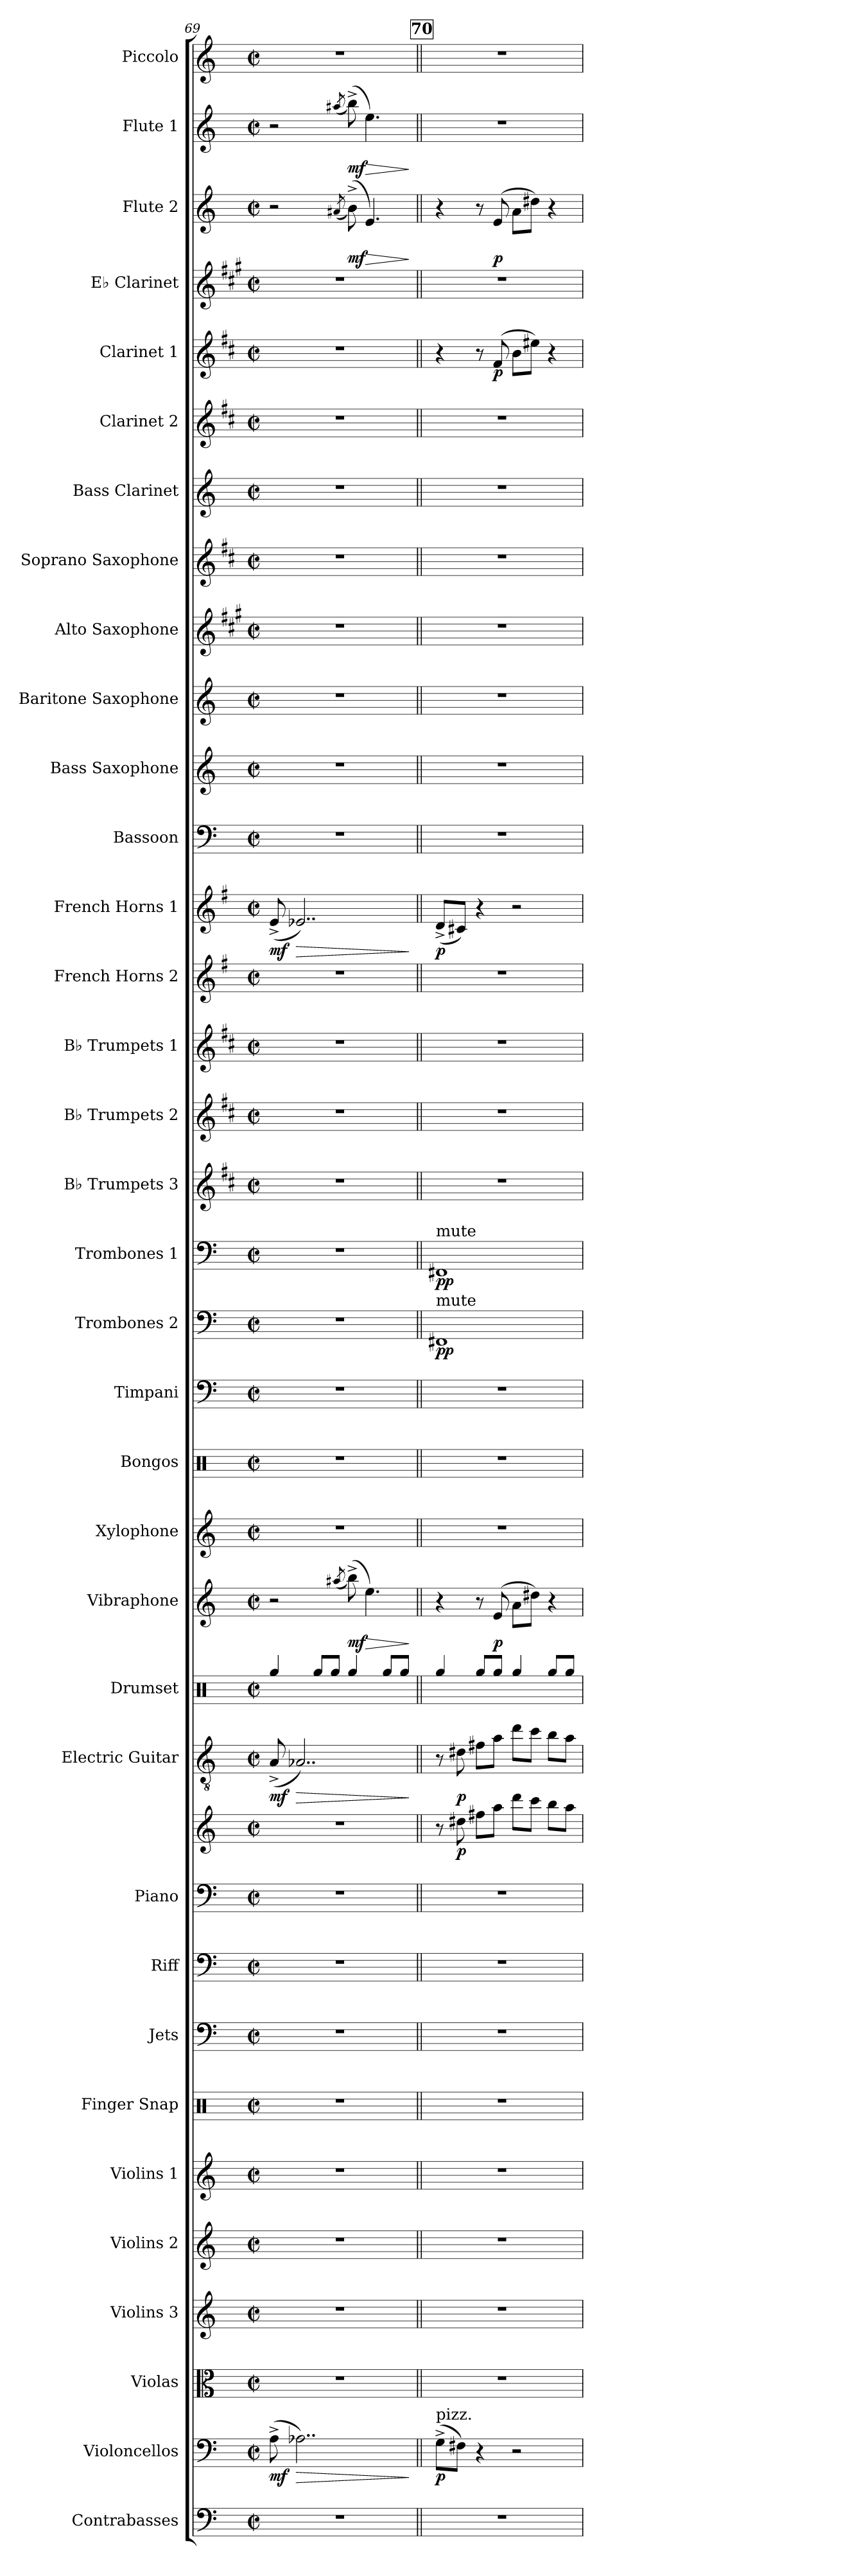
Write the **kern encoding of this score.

**kern	**kern	**dynam	**kern	**kern	**kern	**kern	**kern	**kern	**kern	**kern	**kern	**dynam	**kern	**dynam	**kern	**kern	**dynam	**kern	**kern	**kern	**kern	**dynam	**kern	**dynam	**kern	**kern	**kern	**kern	**kern	**dynam	**kern	**kern	**kern	**kern	**kern	**kern	**kern	**kern	**dynam	**kern	**kern	**dynam	**kern	**dynam	**kern
*part35	*part34	*part34	*part33	*part32	*part31	*part30	*part29	*part28	*part27	*part26	*part26	*part26	*part25	*part25	*part24	*part23	*part23	*part22	*part21	*part20	*part19	*part19	*part18	*part18	*part17	*part16	*part15	*part14	*part13	*part13	*part12	*part11	*part10	*part9	*part8	*part7	*part6	*part5	*part5	*part4	*part3	*part3	*part2	*part2	*part1
*staff36	*staff35	*staff35	*staff34	*staff33	*staff32	*staff31	*staff30	*staff29	*staff28	*staff27	*staff26	*staff26/27	*staff25	*staff25	*staff24	*staff23	*staff23	*staff22	*staff21	*staff20	*staff19	*staff19	*staff18	*staff18	*staff17	*staff16	*staff15	*staff14	*staff13	*staff13	*staff12	*staff11	*staff10	*staff9	*staff8	*staff7	*staff6	*staff5	*staff5	*staff4	*staff3	*staff3	*staff2	*staff2	*staff1
*I"Contrabasses	*I"Violoncellos	*	*I"Violas	*I"Violins 3	*I"Violins 2	*I"Violins 1	*I"Finger Snap	*I"Jets	*I"Riff	*I"Piano	*	*	*I"Electric Guitar	*	*I"Drumset	*I"Vibraphone	*	*I"Xylophone	*I"Bongos	*I"Timpani	*I"Trombones 2	*	*I"Trombones 1	*	*I"B♭ Trumpets 3	*I"B♭ Trumpets 2	*I"B♭ Trumpets 1	*I"French Horns 2	*I"French Horns 1	*	*I"Bassoon	*I"Bass Saxophone	*I"Baritone Saxophone	*I"Alto Saxophone	*I"Soprano Saxophone	*I"Bass Clarinet	*I"Clarinet 2	*I"Clarinet 1	*	*I"E♭ Clarinet	*I"Flute 2	*	*I"Flute 1	*	*I"Piccolo
*I'Cbs.	*I'Vcs.	*	*I'Vlas.	*I'Vlns. 3	*I'Vlns. 2	*I'Vlns. 1	*I'Fi. Sna.	*I'J.	*I'R.	*I'Pno.	*	*	*I'El. Guit.	*	*I'D. Set	*I'Vib.	*	*I'Xyl.	*I'Bon.	*I'Timp.	*I'Tbns. 2	*	*I'Tbns. 1	*	*I'B♭ Tpts. 3	*I'B♭ Tpts. 2	*I'B♭ Tpts. 1	*I'F Hns. 2	*I'F Hns. 1	*	*I'Bsn.	*I'Bs. Sax.	*I'Bar. Sax.	*I'A. Sax.	*I'S. Sax.	*I'B. Cl.	*I'Cl. 2	*I'Cl. 1	*	*I'E♭ Cl.	*I'Fl. 2	*	*I'Fl. 1	*	*I'Picc.
*clefF4	*clefF4	*	*clefC3	*clefG2	*clefG2	*clefG2	*clefX	*clefF4	*clefF4	*clefF4	*clefG2	*	*clefGv2	*	*clefX	*clefG2	*	*clefG2	*clefX	*clefF4	*clefF4	*	*clefF4	*	*clefG2	*clefG2	*clefG2	*clefG2	*clefG2	*	*clefF4	*clefG2	*clefG2	*clefG2	*clefG2	*clefG2	*clefG2	*clefG2	*	*clefG2	*clefG2	*	*clefG2	*	*clefG2
*ITrd7c12	*	*	*	*	*	*	*	*	*	*	*	*	*	*	*	*	*	*ITrd-7c-12	*	*	*	*	*	*	*ITrd1c2	*ITrd1c2	*ITrd1c2	*ITrd4c7	*ITrd4c7	*	*	*ITrd15c26	*ITrd12c21	*ITrd5c9	*ITrd1c2	*ITrd8c14	*ITrd1c2	*ITrd1c2	*	*ITrd-2c-3	*	*	*	*	*ITrd-7c-12
*k[]	*k[]	*	*k[]	*k[]	*k[]	*k[]	*k[]	*k[]	*k[]	*k[]	*k[]	*	*k[]	*	*k[]	*k[]	*	*k[]	*k[]	*k[]	*k[]	*	*k[]	*	*k[]	*k[]	*k[]	*k[]	*k[]	*	*k[]	*k[]	*k[]	*k[]	*k[]	*k[]	*k[]	*k[]	*	*k[]	*k[]	*	*k[]	*	*k[]
*M2/2	*M2/2	*	*M2/2	*M2/2	*M2/2	*M2/2	*M2/2	*M2/2	*M2/2	*M2/2	*M2/2	*	*M2/2	*	*M2/2	*M2/2	*	*M2/2	*M2/2	*M2/2	*M2/2	*	*M2/2	*	*M2/2	*M2/2	*M2/2	*M2/2	*M2/2	*	*M2/2	*M2/2	*M2/2	*M2/2	*M2/2	*M2/2	*M2/2	*M2/2	*	*M2/2	*M2/2	*	*M2/2	*	*M2/2
*met(c|)	*met(c|)	*	*met(c|)	*met(c|)	*met(c|)	*met(c|)	*met(c|)	*met(c|)	*met(c|)	*met(c|)	*met(c|)	*	*met(c|)	*	*met(c|)	*met(c|)	*	*met(c|)	*met(c|)	*met(c|)	*met(c|)	*	*met(c|)	*	*met(c|)	*met(c|)	*met(c|)	*met(c|)	*met(c|)	*	*met(c|)	*met(c|)	*met(c|)	*met(c|)	*met(c|)	*met(c|)	*met(c|)	*met(c|)	*	*met(c|)	*met(c|)	*	*met(c|)	*	*met(c|)
=69	=69	=69	=69	=69	=69	=69	=69	=69	=69	=69	=69	=69	=69	=69	=69	=69	=69	=69	=69	=69	=69	=69	=69	=69	=69	=69	=69	=69	=69	=69	=69	=69	=69	=69	=69	=69	=69	=69	=69	=69	=69	=69	=69	=69	=69
!	!	!LO:DY:b	!	!	!	!	!	!	!	!	!	!	!	!LO:DY:b	!	!	!	!	!	!	!	!	!	!	!	!	!	!	!	!LO:DY:b	!	!	!	!	!	!	!	!	!	!	!	!	!	!	!
1r	(>8A^\	mf	1r	1r	1r	1r	1r	1r	1r	1r	1r	.	(<8A^/	mf	4Rgg/	2r	.	1r	1r	1r	1r	.	1r	.	1r	1r	1r	1r	(<8A^/	mf	1r	1r	1r	1r	1r	1r	1r	1r	.	1r	2r	.	2r	.	1r
!	!	!LO:HP:b	!	!	!	!	!	!	!	!	!	!	!	!LO:HP:b	!	!	!	!	!	!	!	!	!	!	!	!	!	!	!	!LO:HP:b	!	!	!	!	!	!	!	!	!	!	!	!	!	!	!
.	2..A-X\)	>	.	.	.	.	.	.	.	.	.	.	2..A-X/)	>	.	.	.	.	.	.	.	.	.	.	.	.	.	.	2..A-X/)	>	.	.	.	.	.	.	.	.	.	.	.	.	.	.	.
.	.	.	.	.	.	.	.	.	.	.	.	.	.	.	8Rgg/L	.	.	.	.	.	.	.	.	.	.	.	.	.	.	.	.	.	.	.	.	.	.	.	.	.	.	.	.	.	.
.	.	.	.	.	.	.	.	.	.	.	.	.	.	.	8Rgg/J	.	.	.	.	.	.	.	.	.	.	.	.	.	.	.	.	.	.	.	.	.	.	.	.	.	.	.	.	.	.
.	.	.	.	.	.	.	.	.	.	.	.	.	.	.	.	(<8qaa#X/	.	.	.	.	.	.	.	.	.	.	.	.	.	.	.	.	.	.	.	.	.	.	.	.	(<8qa#X/	.	(<8qaa#X/	.	.
!	!	!	!	!	!	!	!	!	!	!	!	!	!	!	!	!	!LO:DY:b	!	!	!	!	!	!	!	!	!	!	!	!	!	!	!	!	!	!	!	!	!	!	!	!	!LO:DY:b	!	!LO:DY:b	!
.	.	.	.	.	.	.	.	.	.	.	.	.	.	.	4Rgg/	(>8bb^\)	mf	.	.	.	.	.	.	.	.	.	.	.	.	.	.	.	.	.	.	.	.	.	.	.	(>8b^\)	mf	(>8bb^\)	mf	.
!	!	!	!	!	!	!	!	!	!	!	!	!	!	!	!	!	!LO:HP:b	!	!	!	!	!	!	!	!	!	!	!	!	!	!	!	!	!	!	!	!	!	!	!	!	!LO:HP:b	!	!LO:HP:b	!
.	.	.	.	.	.	.	.	.	.	.	.	.	.	.	.	4.ee\)	>	.	.	.	.	.	.	.	.	.	.	.	.	.	.	.	.	.	.	.	.	.	.	.	4.e/)	>	4.ee\)	>	.
.	.	.	.	.	.	.	.	.	.	.	.	.	.	.	8Rgg/L	.	.	.	.	.	.	.	.	.	.	.	.	.	.	.	.	.	.	.	.	.	.	.	.	.	.	.	.	.	.
.	.	.	.	.	.	.	.	.	.	.	.	.	.	.	8Rgg/J	.	.	.	.	.	.	.	.	.	.	.	.	.	.	.	.	.	.	.	.	.	.	.	.	.	.	.	.	.	.
.	.	]	.	.	.	.	.	.	.	.	.	.	.	]	.	.	]	.	.	.	.	.	.	.	.	.	.	.	.	]	.	.	.	.	.	.	.	.	.	.	.	]	.	]	.
!!LO:REH:place=s1:a:B:fs=14:t=70
=70||	=70||	=70||	=70||	=70||	=70||	=70||	=70||	=70||	=70||	=70||	=70||	=70||	=70||	=70||	=70||	=70||	=70||	=70||	=70||	=70||	=70||	=70||	=70||	=70||	=70||	=70||	=70||	=70||	=70||	=70||	=70||	=70||	=70||	=70||	=70||	=70||	=70||	=70||	=70||	=70||	=70||	=70||	=70||	=70||	=70||
!	!	!	!	!	!	!	!	!	!	!	!	!	!	!	!	!	!	!	!	!	!	!	!LO:TX:a:t=mute	!	!	!	!	!	!	!	!	!	!	!	!	!	!	!	!	!	!	!	!	!	!
!	!	!	!	!	!	!	!	!	!	!	!	!	!	!	!	!	!	!	!	!	!LO:TX:a:t=mute	!	!	!	!	!	!	!	!	!	!	!	!	!	!	!	!	!	!	!	!	!	!	!	!
!	!LO:TX:a:t=pizz.	!	!	!	!	!	!	!	!	!	!	!	!	!	!	!	!	!	!	!	!	!	!	!	!	!	!	!	!	!	!	!	!	!	!	!	!	!	!	!	!	!	!	!	!
!	!	!LO:DY:b	!	!	!	!	!	!	!	!	!	!	!	!	!	!	!	!	!	!	!	!LO:DY:b	!	!LO:DY:b	!	!	!	!	!	!LO:DY:b	!	!	!	!	!	!	!	!	!	!	!	!	!	!	!
1r	(>8G^\L	p	1r	1r	1r	1r	1r	1r	1r	1r	8r	.	8r	.	4Rgg/	4r	.	1r	1r	1r	1FF#X	pp	1FF#X	pp	1r	1r	1r	1r	(<8G^/L	p	1r	1r	1r	1r	1r	1r	1r	4r	.	1r	4r	.	1r	.	1r
!	!	!	!	!	!	!	!	!	!	!	!	!LO:DY:b	!	!LO:DY:b	!	!	!	!	!	!	!	!	!	!	!	!	!	!	!	!	!	!	!	!	!	!	!	!	!	!	!	!	!	!	!
.	8F#X\J)	.	.	.	.	.	.	.	.	.	8dd#X\	p	8d#X\	p	.	.	.	.	.	.	.	.	.	.	.	.	.	.	8F#X/J)	.	.	.	.	.	.	.	.	.	.	.	.	.	.	.	.
.	4r	.	.	.	.	.	.	.	.	.	8ff#X\L	.	8f#X\L	.	8Rgg/L	8r	.	.	.	.	.	.	.	.	.	.	.	.	4r	.	.	.	.	.	.	.	.	8r	.	.	8r	.	.	.	.
!	!	!	!	!	!	!	!	!	!	!	!	!	!	!	!	!	!LO:DY:b	!	!	!	!	!	!	!	!	!	!	!	!	!	!	!	!	!	!	!	!	!	!LO:DY:b	!	!	!LO:DY:b	!	!	!
.	.	.	.	.	.	.	.	.	.	.	8aa\J	.	8a\J	.	8Rgg/J	(>8e/	p	.	.	.	.	.	.	.	.	.	.	.	.	.	.	.	.	.	.	.	.	(>8e/	p	.	(>8e/	p	.	.	.
.	2r	.	.	.	.	.	.	.	.	.	8ddd\L	.	8dd\L	.	4Rgg/	8a\L	.	.	.	.	.	.	.	.	.	.	.	.	2r	.	.	.	.	.	.	.	.	8a\L	.	.	8a\L	.	.	.	.
.	.	.	.	.	.	.	.	.	.	.	8ccc\J	.	8cc\J	.	.	8dd#X\J)	.	.	.	.	.	.	.	.	.	.	.	.	.	.	.	.	.	.	.	.	.	8dd#X\J)	.	.	8dd#X\J)	.	.	.	.
.	.	.	.	.	.	.	.	.	.	.	8bb\L	.	8b\L	.	8Rgg/L	4r	.	.	.	.	.	.	.	.	.	.	.	.	.	.	.	.	.	.	.	.	.	4r	.	.	4r	.	.	.	.
.	.	.	.	.	.	.	.	.	.	.	8aa\J	.	8a\J	.	8Rgg/J	.	.	.	.	.	.	.	.	.	.	.	.	.	.	.	.	.	.	.	.	.	.	.	.	.	.	.	.	.	.
=	=	=	=	=	=	=	=	=	=	=	=	=	=	=	=	=	=	=	=	=	=	=	=	=	=	=	=	=	=	=	=	=	=	=	=	=	=	=	=	=	=	=	=	=	=
*-	*-	*-	*-	*-	*-	*-	*-	*-	*-	*-	*-	*-	*-	*-	*-	*-	*-	*-	*-	*-	*-	*-	*-	*-	*-	*-	*-	*-	*-	*-	*-	*-	*-	*-	*-	*-	*-	*-	*-	*-	*-	*-	*-	*-	*-
